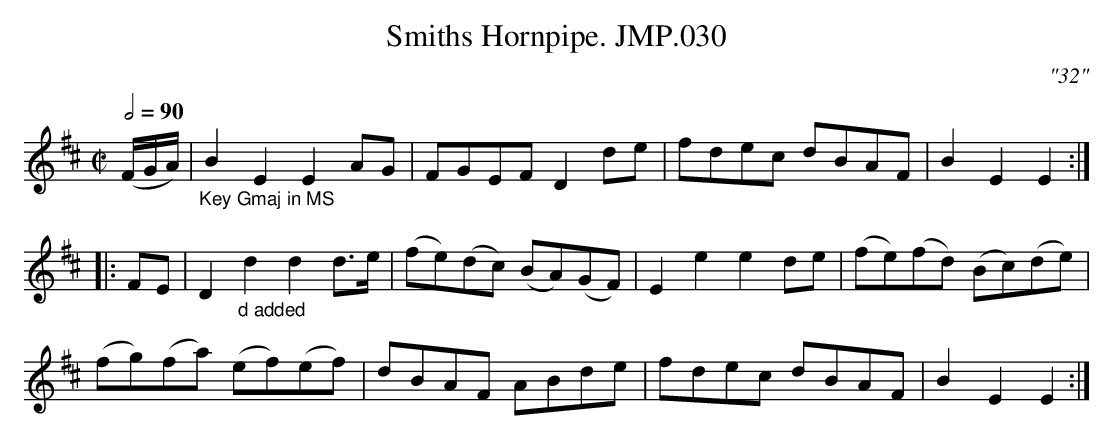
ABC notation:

X:1
T:Smiths Hornpipe. JMP.030
M:C|
L:1/8
Q:1/2=90
C:"32"
K:D
(F/G/A/) |"_Key Gmaj in MS" B2 E2 E2 AG |\
FGEF D2 de | fdec dBAF | B2 E2E2 :|
|: FE | D2 "_d added"d2 d2 d>e | (fe)(dc)  (BA)(GF) | E2 e2 e2 de |\
(fe)(fd) (Bc)(de) |
(fg)(fa) (ef)(ef) | dBAF ABde |fdec dBAF | B2 E2 E2 :|
